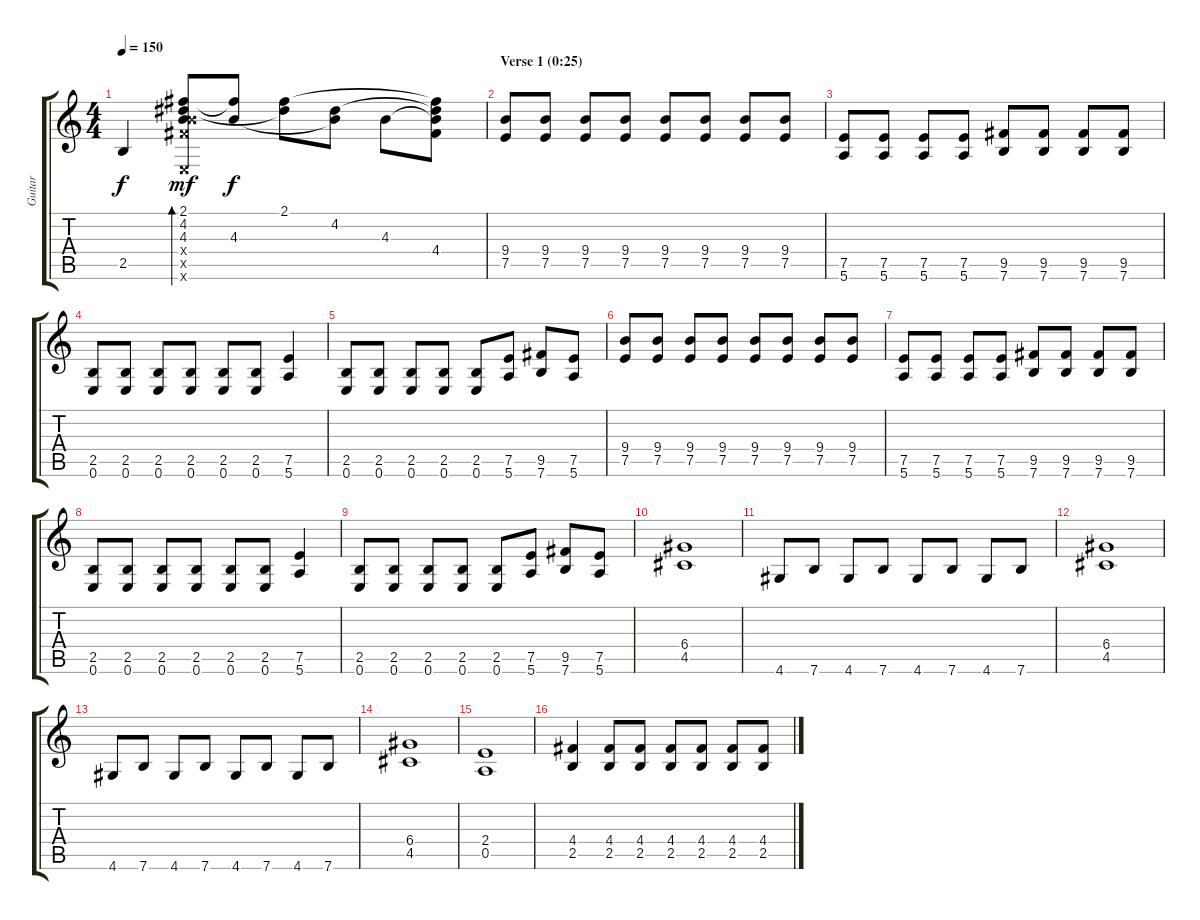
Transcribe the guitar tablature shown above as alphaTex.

\track ("Guitar" "Guitar") {instrument electricguitarjazz}
\staff {score tabs}
\tuning (E4 B3 G3 D3 A2 E2) {hide}
\ts (4 4)
\tempo 150
\clef g2
\ks c
2.5.4{dy f} (2.1 4.2 4.3 9.4{x} 9.5{x} 0.6{x}).8{bd 120 dy mf} (2.1{t} 4.3).8{dy f} (2.1 4.2{t}).8 (4.2 4.3{t}).8 4.3.8 (2.1{t} 4.2{t} 4.3{t} 4.4).8 |
\section ("" "Verse 1 (0:25)")
(9.4 7.5).8 (9.4 7.5).8 (9.4 7.5).8 (9.4 7.5).8 (9.4 7.5).8 (9.4 7.5).8 (9.4 7.5).8 (9.4 7.5).8 |
(7.5 5.6).8 (7.5 5.6).8 (7.5 5.6).8 (7.5 5.6).8 (9.5 7.6).8 (9.5 7.6).8 (9.5 7.6).8 (9.5 7.6).8 |
(2.5 0.6).8 (2.5 0.6).8 (2.5 0.6).8 (2.5 0.6).8 (2.5 0.6).8 (2.5 0.6).8 (7.5 5.6).4 |
(2.5 0.6).8 (2.5 0.6).8 (2.5 0.6).8 (2.5 0.6).8 (2.5 0.6).8 (7.5 5.6).8 (9.5 7.6).8 (7.5 5.6).8 |
(9.4 7.5).8 (9.4 7.5).8 (9.4 7.5).8 (9.4 7.5).8 (9.4 7.5).8 (9.4 7.5).8 (9.4 7.5).8 (9.4 7.5).8 |
(7.5 5.6).8 (7.5 5.6).8 (7.5 5.6).8 (7.5 5.6).8 (9.5 7.6).8 (9.5 7.6).8 (9.5 7.6).8 (9.5 7.6).8 |
(2.5 0.6).8 (2.5 0.6).8 (2.5 0.6).8 (2.5 0.6).8 (2.5 0.6).8 (2.5 0.6).8 (7.5 5.6).4 |
(2.5 0.6).8 (2.5 0.6).8 (2.5 0.6).8 (2.5 0.6).8 (2.5 0.6).8 (7.5 5.6).8 (9.5 7.6).8 (7.5 5.6).8 |
(6.4 4.5).1 |
4.6.8 7.6.8 4.6.8 7.6.8 4.6.8 7.6.8 4.6.8 7.6.8 |
(6.4 4.5).1 |
4.6.8 7.6.8 4.6.8 7.6.8 4.6.8 7.6.8 4.6.8 7.6.8 |
(6.4 4.5).1 |
(2.4 0.5).1 |
(4.4 2.5).4 (4.4 2.5).8 (4.4 2.5).8 (4.4 2.5).8 (4.4 2.5).8 (4.4 2.5).8 (4.4 2.5).8
